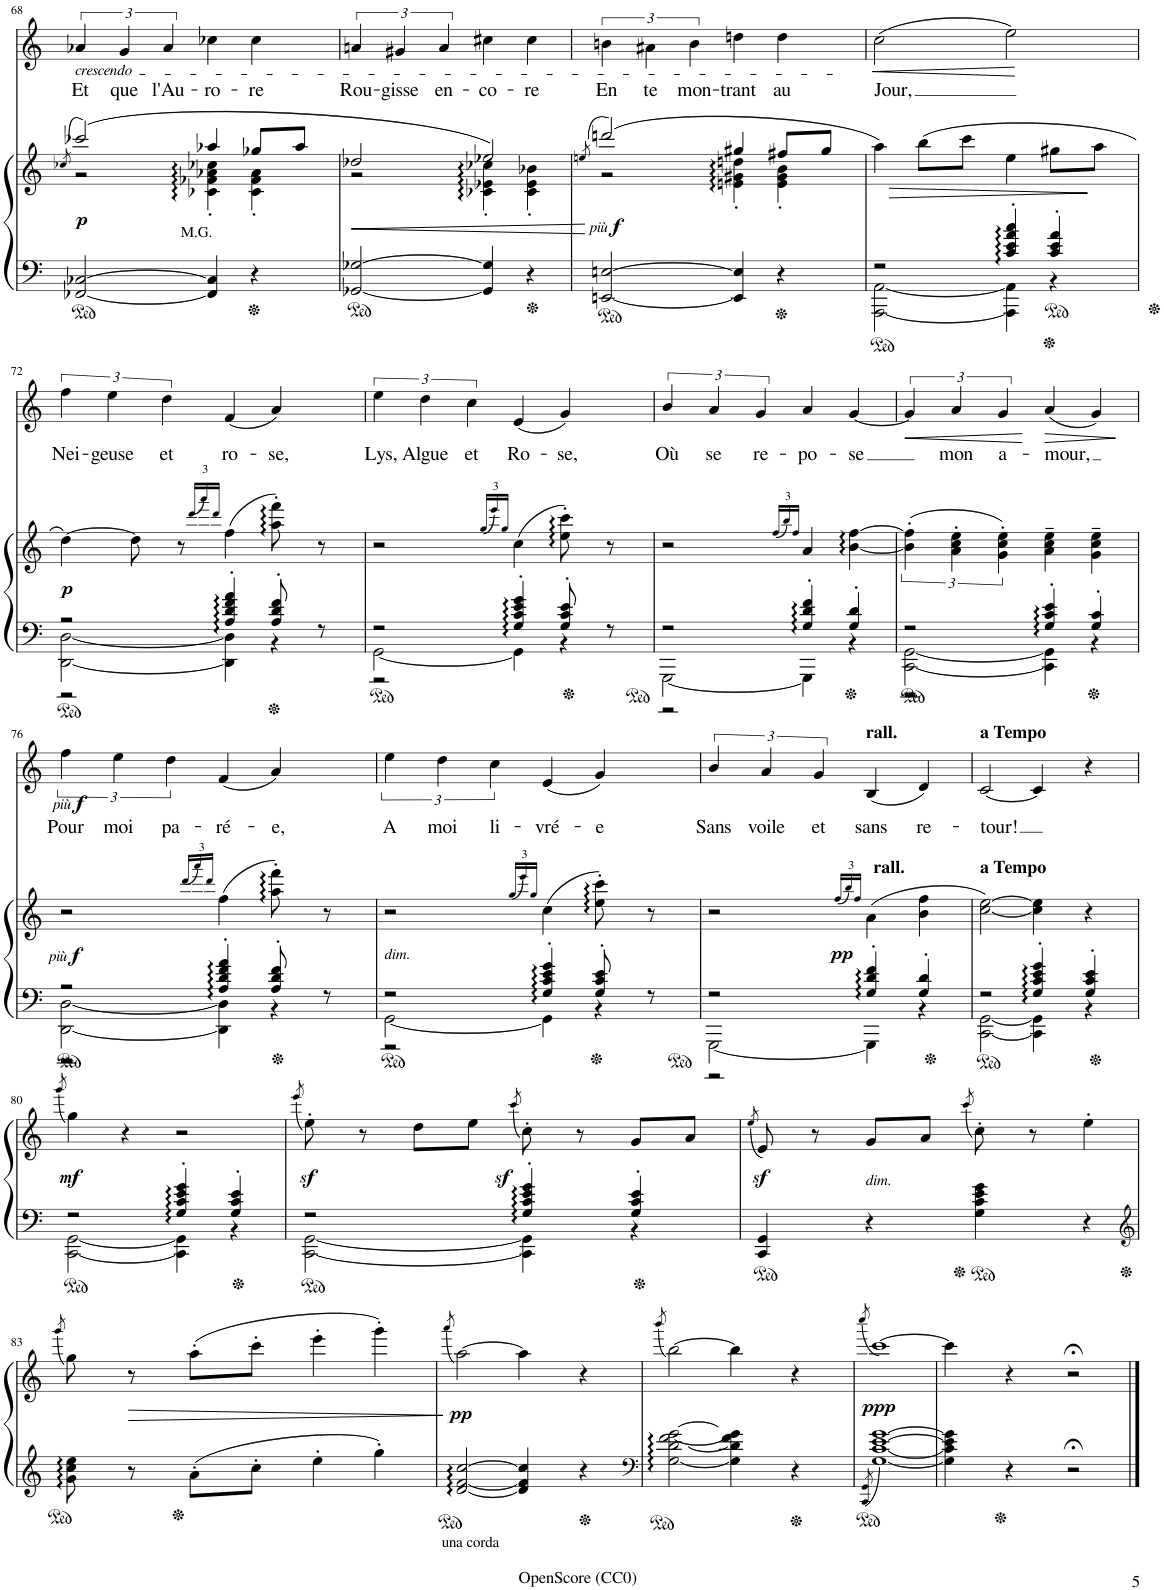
**kern	**kern	**dynam	**kern	**text	**dynam
*part2	*part2	*part2	*part1	*part1	*part1
*staff3	*staff2	*staff2/3	*staff1	*staff1	*staff1
*I"Piano	*	*	*I"Chant Voice	*	*
*I'Pno	*	*	*	*	*
!!LO:PB:g=z
*clefF4	*clefG2	*	*clefG2	*	*
*k[]	*k[]	*	*k[]	*	*
*M2/2	*M2/2	*	*M2/2	*	*
*met(c|)	*met(c|)	*	*met(c|)	*	*
=68	=68	=68	=68	=68	=68
.	(8qcc-X/	.	.	.	.
*	*^	*	*	*	*
*	*	*^	*	*	*	*
!	!	!	!	!	!LO:TX:b:i:t=crescendo	!	!
!	!	!	!	!LO:DY:b	!	!LO:LY:b	!
[2FF-X/ [2C-X/	(2ccc-X/)	2r	2ryy	p	6a-X/	Et	.
!	!	!	!	!	!	!LO:LY:b	!
.	.	.	.	.	6g/	que	.
!	!	!	!	!	!	!LO:LY:b	!
.	.	.	.	.	6a-/	l'Au-	.
!	!LO:TX:b:t=M.G.	!	!	!	!	!	!
!	!	!	!	!	!	!LO:LY:b	!
4FF-/] 4C-/]	4aa-X/	4ryy	4c-X\' 4f-X\' 4a-X\' 4cc-X\'	.	4cc-X\	-ro-	.
!	!	!	!	!	!	!LO:LY:b	!
4r	8gg-X/L	4ryy	4c-\' 4f-\' 4a-\'	.	4cc-\	-re	.
.	8aa-/J	.	.	.	.	.	.
=69	=69	=69	=69	=69	=69	=69	=69
!	!	!	!	!LO:HP:b	!	!LO:LY:b	!
[2GG-X/ [2G-X/	2dd-X/	2r	2ryy	<	6an/	Rou-	.
!	!	!	!	!	!	!LO:LY:b	!
.	.	.	.	.	6g#X/	-gisse	.
!	!	!	!	!	!	!LO:LY:b	!
.	.	.	.	.	6a/	en-	.
!	!	!	!	!	!	!LO:LY:b	!
4GG-/] 4G-/]	2ee-X/)	4ryy	4c-X\' 4e-X\' 4cc-X\'	.	4cc#X\	-co-	.
!	!	!	!	!	!	!LO:LY:b	!
4r	.	4ryy	4c-\' 4e-\' 4b-X\'	.	4cc#\	-re	.
*	*v	*v	*v	*	*	*	*
.	.	[	.	.	.
=70	=70	=70	=70	=70	=70
.	(8qeen/	.	.	.	.
*	*^	*	*	*	*
*	*	*^	*	*	*	*
!	!	!	!	!LO:DY:b	!	!LO:LY:b	!
!	!	!	!	!LO:DY:n=1:b	!	!	!
[2EEn/ [2En/	(>2dddn/)	2r	2ryy	other-dynamics f	6bn\	En	.
!	!	!	!	!	!	!LO:LY:b	!
.	.	.	.	.	6a#X\	te	.
!	!	!	!	!	!	!LO:LY:b	!
.	.	.	.	.	6b\	mon-	.
!	!	!	!	!	!	!LO:LY:b	!
4EE/] 4E/]	4gg#X/	4ryy	4en\' 4g#X\' 4ddn\'	.	4ddn\	-trant	.
!	!	!	!	!	!	!LO:LY:b	!
4r	8ff#X/L	4ryy	4e\' 4g#\' 4b\'	.	4dd\	au	.
.	8gg#/J	.	.	.	.	.	.
*	*v	*v	*v	*	*	*	*
=71	=71	=71	=71	=71	=71
*^	*	*	*	*	*
!	!	!	!LO:HP:b	!	!LO:LY:b	!LO:HP:b
2r	[2AAA\ [2AA\	4aa\)	>	(2cc\	Jour,	<
.	.	(8bb\L	.	.	.	.
.	.	8ccc\J	.	.	.	.
4c/' 4e/' 4a/' 4cc/'	4AAA\] 4AA\]	4ee\	.	2ee\)	.	[
4c/' 4e/' 4a/'	4r	8gg#X\L	.	.	.	.
.	.	8aa\J	]	.	.	.
!!LO:LB:g=z
=72	=72	=72	=72	=72	=72	=72
*	*^	*	*	*	*	*
!	!	!	!	!LO:DY:b	!	!LO:LY:b	!
2r	[2DD\ [2D\	2r	[4dd\)	p	6ff\	Nei-	.
!	!	!	!	!	!	!LO:LY:b	!
.	.	.	.	.	6ee\	-geuse	.
.	.	.	8dd\]	.	.	.	.
!	!	!	!	!	!	!LO:LY:b	!
.	.	.	.	.	6dd\	et	.
.	.	.	8r	.	.	.	.
.	.	.	(16qddd/LL	.	.	.	.
.	.	.	16qaaa/)	.	.	.	.
.	.	.	16qddd/JJ	.	.	.	.
!	!	!	!	!	!	!LO:LY:b	!
4A/' 4d/' 4f/' 4a/'	4DD\] 4D\]	2ryy	(>4ff\	.	(4f/	ro-	.
!	!	!	!	!	!	!LO:LY:b	!
8A/' 8d/' 8f/'	4r	.	8aa\' 8fff\')	.	4a/)	-se,	.
8r	.	.	8r	.	.	.	.
=73	=73	=73	=73	=73	=73	=73	=73
!	!	!	!	!	!	!LO:LY:b	!
2r	[2GG\	2r	2r	.	6ee\	Lys,	.
!	!	!	!	!	!	!LO:LY:b	!
.	.	.	.	.	6dd\	Algue	.
!	!	!	!	!	!	!LO:LY:b	!
.	.	.	.	.	6cc\	et	.
.	.	.	(16qgg/LL	.	.	.	.
.	.	.	16qeee/)	.	.	.	.
.	.	.	16qgg/JJ	.	.	.	.
!	!	!	!	!	!	!LO:LY:b	!
4G/' 4c/' 4e/' 4g/'	4GG\]	2ryy	(4cc\	.	(4e/	Ro-	.
!	!	!	!	!	!	!LO:LY:b	!
8G/' 8c/' 8e/'	4r	.	8ee\' 8ccc\')	.	4g/)	-se,	.
8r	.	.	8r	.	.	.	.
=74	=74	=74	=74	=74	=74	=74	=74
!	!	!	!	!	!	!LO:LY:b	!
2r	[2GGG\	2r	2r	.	6b/	Où	.
!	!	!	!	!	!	!LO:LY:b	!
.	.	.	.	.	6a/	se	.
!	!	!	!	!	!	!LO:LY:b	!
.	.	.	.	.	6g/	re-	.
.	.	.	(16qff/LL	.	.	.	.
.	.	.	16qbb/)	.	.	.	.
.	.	.	16qff/JJ	.	.	.	.
!	!	!	!	!	!	!LO:LY:b	!
4G/' 4d/' 4f/'	4GGG\]	2ryy	4a/	.	4a/	-po-	.
!	!	!	!	!	!	!LO:LY:b	!
4G/' 4d/'	4r	.	[4b\ [4ff\	.	[4g/	-se	.
=75	=75	=75	=75	=75	=75	=75	=75
!	!	!	!	!	!	!	!LO:HP:b
2r	[2CC\ [2GG\	2r	(>6b\]' 6ff\]'	.	6g/]	.	<
!	!	!	!	!	!	!LO:LY:b	!
.	.	.	6a\' 6cc\' 6ee\'	.	6a/	mon	.
!	!	!	!	!	!	!LO:LY:b	!
.	.	.	6g\' 6cc\' 6ee\')	.	6g/	a-	.
!	!	!	!	!	!	!LO:LY:b	!LO:HP:n=1:b
4G/' 4c/' 4e/'	4CC\] 4GG\]	2ryy	4a\~ 4cc\~ 4ee\~	.	(4a/	-mour,	[ >
4G/' 4c/'	4r	.	4g\~ 4cc\~ 4ee\~	.	4g/)	.	.
*v	*v	*v	*	*	*	*	*
.	.	.	.	.	]
!!LO:LB:g=z
=76	=76	=76	=76	=76	=76
*^	*	*	*	*	*
*	*^	*	*	*	*	*
!	!	!	!	!LO:DY:b	!	!LO:LY:b	!
!	!	!	!	!LO:DY:n=1:b	!	!	!LO:DY:b
!	!	!	!	!	!	!	!LO:DY:n=1:b
2r	[2DD\ [2D\	2r	2r	other-dynamics f	6ff\	Pour	other-dynamics f
!	!	!	!	!	!	!LO:LY:b	!
.	.	.	.	.	6ee\	moi	.
!	!	!	!	!	!	!LO:LY:b	!
.	.	.	.	.	6dd\	pa-	.
.	.	.	(16qddd/LL	.	.	.	.
.	.	.	16qaaa/)	.	.	.	.
.	.	.	16qddd/JJ	.	.	.	.
!	!	!	!	!	!	!LO:LY:b	!
4A/' 4d/' 4f/' 4a/'	4DD\] 4D\]	2ryy	(>4ff\	.	(4f/	-ré-	.
!	!	!	!	!	!	!LO:LY:b	!
8A/' 8d/' 8f/'	4r	.	8aa\' 8fff\')	.	4a/)	-e,	.
8r	.	.	8r	.	.	.	.
=77	=77	=77	=77	=77	=77	=77	=77
!	!	!	!LO:TX:b:i:t=dim.	!	!	!	!
!	!	!	!	!	!	!LO:LY:b	!
2r	[2GG\	2r	2r	.	6ee\	A	.
!	!	!	!	!	!	!LO:LY:b	!
.	.	.	.	.	6dd\	moi	.
!	!	!	!	!	!	!LO:LY:b	!
.	.	.	.	.	6cc\	li-	.
.	.	.	(16qgg/LL	.	.	.	.
.	.	.	16qeee/)	.	.	.	.
.	.	.	16qgg/JJ	.	.	.	.
!	!	!	!	!	!	!LO:LY:b	!
4G/' 4c/' 4e/' 4g/'	4GG\]	2ryy	(4cc\	.	(4e/	-vré-	.
!	!	!	!	!	!	!LO:LY:b	!
8G/' 8c/' 8e/'	4r	.	8ee\' 8ccc\')	.	4g/)	-e	.
8r	.	.	8r	.	.	.	.
=78	=78	=78	=78	=78	=78	=78	=78
!	!	!	!	!	!	!LO:LY:b	!
2r	[2GGG\	2r	2r	.	6b/	Sans	.
!	!	!	!	!	!	!LO:LY:b	!
.	.	.	.	.	6a/	voile	.
!	!	!	!	!	!	!LO:LY:b	!
.	.	.	.	.	6g/	et	.
.	.	.	(16qff/LL	.	.	.	.
.	.	.	16qbb/)	.	.	.	.
.	.	.	16qff/JJ	.	.	.	.
!	!	!	!	!	!LO:TX:a:B:t=rall.	!	!
!	!	!	!LO:TX:a:B:t=rall.	!	!	!	!
!	!	!	!	!LO:DY:b	!	!LO:LY:b	!
4G/' 4d/' 4f/'	4GGG\]	2ryy	(>4a\	pp	(4B/	sans	.
!	!	!	!	!	!	!LO:LY:b	!
4G/' 4d/'	4r	.	4b\ 4ff\	.	4d/)	re-	.
*	*v	*v	*	*	*	*	*
=79	=79	=79	=79	=79	=79	=79
!	!	!	!	!LO:TX:a:B:t=a Tempo	!	!
!	!	!LO:TX:a:B:t=a Tempo	!	!	!	!
!	!	!	!	!	!LO:LY:b	!
2r	[2CC\ [2GG\	[2cc\ [2ee\)	.	[2c/	-tour!	.
4G/' 4c/' 4e/' 4g/'	4CC\] 4GG\]	4cc\] 4ee\]	.	4c/]	.	.
4G/' 4c/' 4e/'	4r	4r	.	4r	.	.
!!LO:LB:g=z
=80	=80	=80	=80	=80	=80	=80
.	.	(8qggg/	.	.	.	.
!	!	!	!LO:DY:b	!	!	!
2r	[2CC\ [2GG\	4gg\)	mf	1r	.	.
.	.	4r	.	.	.	.
4G/' 4c/' 4e/' 4g/'	4CC\] 4GG\]	2r	.	.	.	.
4G/' 4c/' 4e/'	4r	.	.	.	.	.
=81	=81	=81	=81	=81	=81	=81
.	.	(8qeee/	.	.	.	.
2r	[2CC\ [2GG\	8eez<'\)	.	1r	.	.
.	.	8r	.	.	.	.
.	.	8dd\L	.	.	.	.
.	.	8ee\J	.	.	.	.
.	.	(8qccc/	.	.	.	.
4G/' 4c/' 4e/' 4g/'	4CC\] 4GG\]	8ccz<'\)	.	.	.	.
.	.	8r	.	.	.	.
4G/' 4c/' 4e/'	4r	8g/L	.	.	.	.
.	.	8a/J	.	.	.	.
*v	*v	*	*	*	*	*
=82	=82	=82	=82	=82	=82
.	(8qee/	.	.	.	.
4CC/ 4GG/	8ez</)	.	1r	.	.
.	8r	.	.	.	.
!	!LO:TX:b:i:t=dim.	!	!	!	!
4r	8g/L	.	.	.	.
.	8a/J	.	.	.	.
.	(8qccc/	.	.	.	.
4G\ 4c\ 4e\ 4g\	8cc'\)	.	.	.	.
.	8r	.	.	.	.
4r	4ee'\	.	.	.	.
!!LO:LB:g=z
=83	=83	=83	=83	=83	=83
*clefG2	*	*	*	*	*
.	(8qggg/	.	.	.	.
8g\ 8cc\ 8ee\	8gg\)	.	1r	.	.
!	!	!LO:HP:b	!	!	!
8r	8r	>	.	.	.
8a'\L	(8aa'\L	.	.	.	.
8cc'\J	8ccc'\J	.	.	.	.
4ee'\	4eee'\	.	.	.	.
4gg'\	4ggg'\)	.	.	.	.
.	.	]	.	.	.
=84	=84	=84	=84	=84	=84
.	(8qaaa/	.	.	.	.
!LO:TX:b:t=una corda	!	!	!	!	!
!	!	!LO:DY:b	!	!	!
[2d/ [2f/ [2cc/	[2aa\)	pp	1r	.	.
4d/] 4f/] 4cc/]	4aa\]	.	.	.	.
4r	4r	.	.	.	.
=85	=85	=85	=85	=85	=85
*clefF4	*	*	*	*	*
.	(8qbbb/	.	.	.	.
[2G\ [2d\ [2f\ [2g\	[2bb\)	.	1r	.	.
4G\] 4d\] 4f\] 4g\]	4bb\]	.	.	.	.
4r	4r	.	.	.	.
=86	=86	=86	=86	=86	=86
8qCC/ 8qGG/	(8qcccc/	.	.	.	.
!	!	!LO:DY:b	!	!	!
[1G [<1c [1e [1g	[1ccc)	ppp	1r	.	.
=87	=87	=87	=87	=87	=87
4G\] 4c\] 4e\] 4g\]	4ccc\]	.	1r	.	.
4r	4r	.	.	.	.
2r;<	2r;<	.	.	.	.
==	==	==	==	==	==
*-	*-	*-	*-	*-	*-
